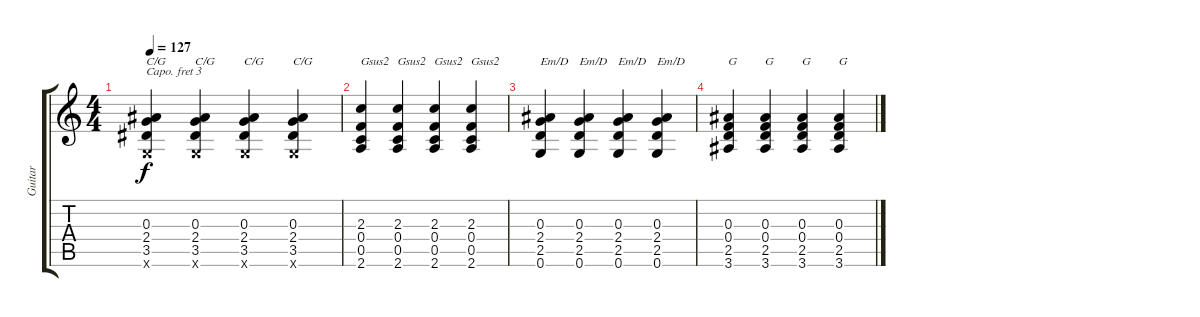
\track ("Guitar" "Guitar") {instrument acousticguitarsteel}
\staff {score tabs}
\capo 3
\tuning (E4 B3 G3 D3 A2 E2) {hide}
\ts (4 4)
\tempo 127
\clef g2
\ks c
(0.3 2.4 3.5 0.6{x}).4{txt "C/G" dy f} (0.3 2.4 3.5 0.6{x}).4{txt "C/G"} (0.3 2.4 3.5 0.6{x}).4{txt "C/G"} (0.3 2.4 3.5 0.6{x}).4{txt "C/G"} |
(2.3 0.4 0.5 2.6).4{txt "Gsus2"} (2.3 0.4 0.5 2.6).4{txt "Gsus2"} (2.3 0.4 0.5 2.6).4{txt "Gsus2"} (2.3 0.4 0.5 2.6).4{txt "Gsus2"} |
(0.3 2.4 2.5 0.6).4{txt "Em/D"} (0.3 2.4 2.5 0.6).4{txt "Em/D"} (0.3 2.4 2.5 0.6).4{txt "Em/D"} (0.3 2.4 2.5 0.6).4{txt "Em/D"} |
(0.3 0.4 2.5 3.6).4{txt "G"} (0.3 0.4 2.5 3.6).4{txt "G"} (0.3 0.4 2.5 3.6).4{txt "G"} (0.3 0.4 2.5 3.6).4{txt "G"}
